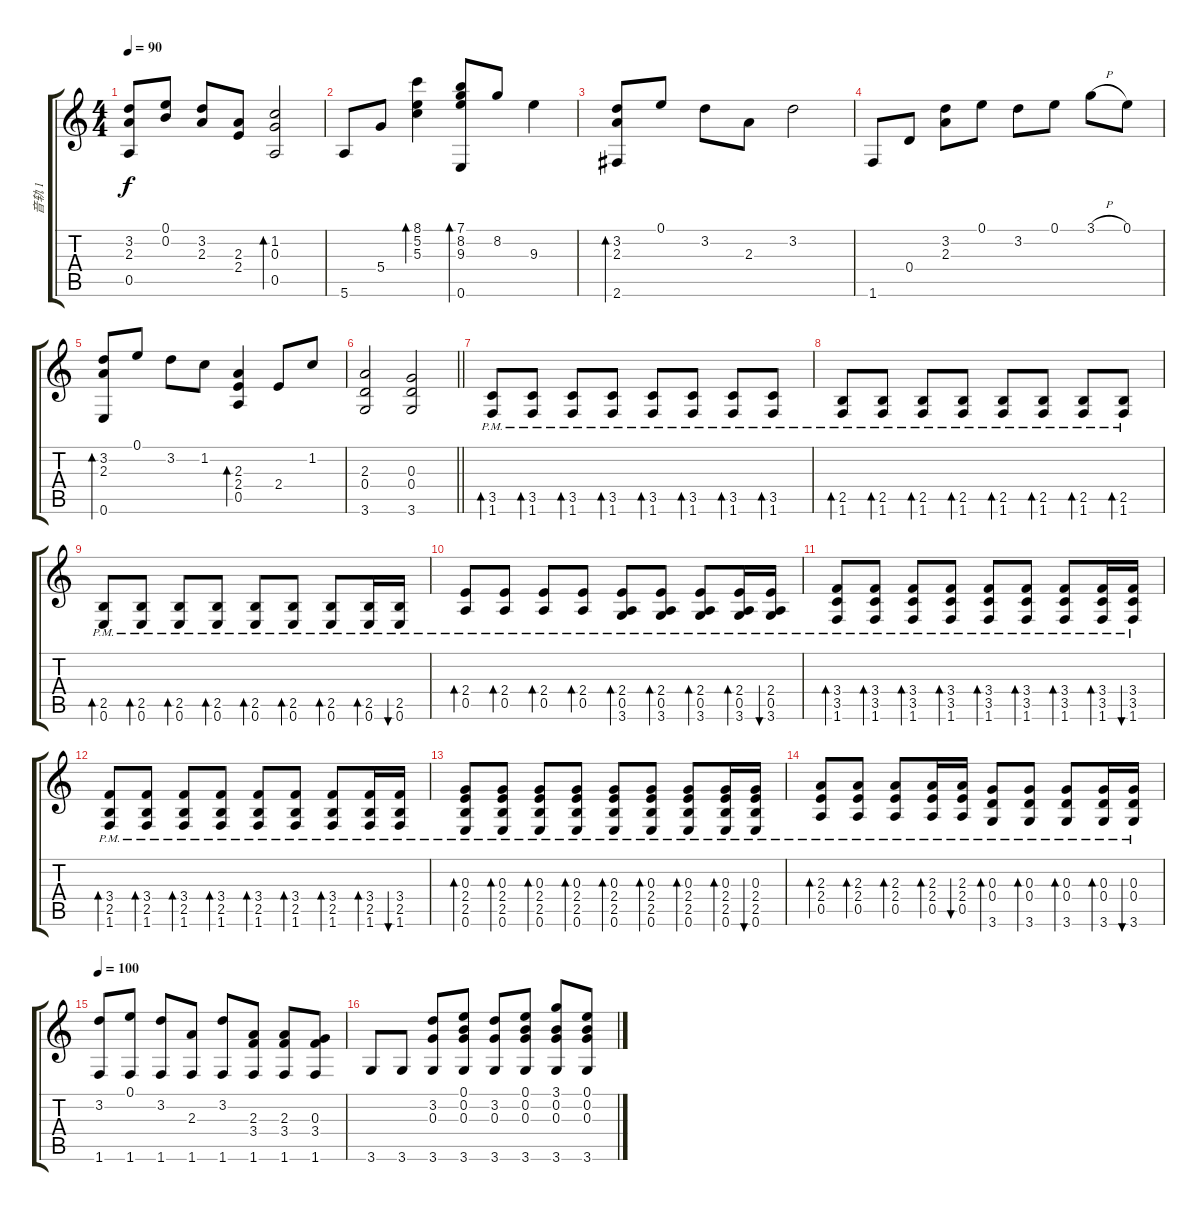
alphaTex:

\track ("音轨 1" "音轨 1") {instrument acousticguitarnylon}
\staff {score tabs}
\tuning (E4 B3 G3 D3 A2 E2) {hide}
\ts (4 4)
\tempo 90
\clef g2
\ks c
(3.2 2.3 0.5).8{dy f} (0.1 0.2).8 (3.2 2.3).8 (2.3 2.4).8 (1.2 0.3 0.5).2{bd 120} |
5.6.8 5.4.8 (8.1 5.2 5.3).4{bd 120} (7.1 8.2 9.3 0.6).8{bd 60} 8.2.8 9.3.4 |
(3.2 2.3 2.6).8{bd 60} 0.1.8 3.2.8 2.3.8 3.2.2 |
1.6.8 0.4.8 (3.2 2.3).8 0.1.8 3.2.8 0.1.8 3.1{h}.8 0.1.8 |
(3.2 2.3 0.6).8{bd 60} 0.1.8 3.2.8 1.2.8 (2.3 2.4 0.5).4{bd 60} 2.4.8 1.2.8 |
\barLineRight lightlight
(2.3 0.4 3.6).2 (0.3 0.4 3.6).2 |
(3.5{pm} 1.6{pm}).8{bd 30} (3.5{pm} 1.6{pm}).8{bd 30} (3.5{pm} 1.6{pm}).8{bd 30} (3.5{pm} 1.6{pm}).8{bd 30} (3.5{pm} 1.6{pm}).8{bd 30} (3.5{pm} 1.6{pm}).8{bd 30} (3.5{pm} 1.6{pm}).8{bd 30} (3.5{pm} 1.6{pm}).8{bd 30} |
(2.5{pm} 1.6{pm}).8{bd 30} (2.5{pm} 1.6{pm}).8{bd 30} (2.5{pm} 1.6{pm}).8{bd 30} (2.5{pm} 1.6{pm}).8{bd 30} (2.5{pm} 1.6{pm}).8{bd 30} (2.5{pm} 1.6{pm}).8{bd 30} (2.5{pm} 1.6{pm}).8{bd 30} (2.5{pm} 1.6{pm}).8{bd 30} |
(2.5{pm} 0.6{pm}).8{bd 30} (2.5{pm} 0.6{pm}).8{bd 30} (2.5{pm} 0.6{pm}).8{bd 30} (2.5{pm} 0.6{pm}).8{bd 30} (2.5{pm} 0.6{pm}).8{bd 30} (2.5{pm} 0.6{pm}).8{bd 30} (2.5{pm} 0.6{pm}).8{bd 30} (2.5{pm} 0.6{pm}).16{bd 30} (2.5{pm} 0.6{pm}).16{bu 30} |
(2.4{pm} 0.5{pm}).8{bd 30} (2.4{pm} 0.5{pm}).8{bd 30} (2.4{pm} 0.5{pm}).8{bd 30} (2.4{pm} 0.5{pm}).8{bd 30} (2.4{pm} 0.5{pm} 3.6{pm}).8{bd 30} (2.4{pm} 0.5{pm} 3.6{pm}).8{bd 30} (2.4{pm} 0.5{pm} 3.6{pm}).8{bd 30} (2.4{pm} 0.5{pm} 3.6{pm}).16{bd 30} (2.4{pm} 0.5{pm} 3.6{pm}).16{bu 30} |
(3.4{pm} 3.5{pm} 1.6{pm}).8{bd 30} (3.4{pm} 3.5{pm} 1.6{pm}).8{bd 30} (3.4{pm} 3.5{pm} 1.6{pm}).8{bd 30} (3.4{pm} 3.5{pm} 1.6{pm}).8{bd 30} (3.4{pm} 3.5{pm} 1.6{pm}).8{bd 30} (3.4{pm} 3.5{pm} 1.6{pm}).8{bd 30} (3.4{pm} 3.5{pm} 1.6{pm}).8{bd 30} (3.4{pm} 3.5{pm} 1.6{pm}).16{bd 30} (3.4{pm} 3.5{pm} 1.6{pm}).16{bu 30} |
(3.4{pm} 2.5{pm} 1.6{pm}).8{bd 30} (3.4{pm} 2.5{pm} 1.6{pm}).8{bd 30} (3.4{pm} 2.5{pm} 1.6{pm}).8{bd 30} (3.4{pm} 2.5{pm} 1.6{pm}).8{bd 30} (3.4{pm} 2.5{pm} 1.6{pm}).8{bd 30} (3.4{pm} 2.5{pm} 1.6{pm}).8{bd 30} (3.4{pm} 2.5{pm} 1.6{pm}).8{bd 30} (3.4{pm} 2.5{pm} 1.6{pm}).16{bd 30} (3.4{pm} 2.5{pm} 1.6{pm}).16{bu 30} |
(0.3{pm} 2.4{pm} 2.5{pm} 0.6{pm}).8{bd 30} (0.3{pm} 2.4{pm} 2.5{pm} 0.6{pm}).8{bd 30} (0.3{pm} 2.4{pm} 2.5{pm} 0.6{pm}).8{bd 30} (0.3{pm} 2.4{pm} 2.5{pm} 0.6{pm}).8{bd 30} (0.3{pm} 2.4{pm} 2.5{pm} 0.6{pm}).8{bd 30} (0.3{pm} 2.4{pm} 2.5{pm} 0.6{pm}).8{bd 30} (0.3{pm} 2.4{pm} 2.5{pm} 0.6{pm}).8{bd 30} (0.3{pm} 2.4{pm} 2.5{pm} 0.6{pm}).16{bd 30} (0.3{pm} 2.4{pm} 2.5{pm} 0.6{pm}).16{bu 30} |
(2.3 2.4{pm} 0.5{pm}).8{bd 30} (2.3 2.4{pm} 0.5{pm}).8{bd 30} (2.3 2.4{pm} 0.5{pm}).8{bd 30} (2.3 2.4{pm} 0.5{pm}).16{bd 30} (2.3 2.4 0.5{pm}).16{bu 30} (0.3 0.4{pm} 3.6{pm}).8{bd 30} (0.3 0.4{pm} 3.6{pm}).8{bd 30} (0.3 0.4{pm} 3.6{pm}).8{bd 30} (0.3 0.4{pm} 3.6{pm}).16{bd 30} (0.3 0.4{pm} 3.6{pm}).16{bu 30} |
\tempo 100
(3.2 1.6).8 (0.1 1.6).8 (3.2 1.6).8 (2.3 1.6).8 (3.2 1.6).8 (2.3 3.4 1.6).8 (2.3 3.4 1.6).8 (0.3 3.4 1.6).8 |
3.6.8 3.6.8 (3.2 0.3 3.6).8 (0.1 0.2 0.3 3.6).8 (3.2 0.3 3.6).8 (0.1 0.2 0.3 3.6).8 (3.1 0.2 0.3 3.6).8 (0.1 0.2 0.3 3.6).8
